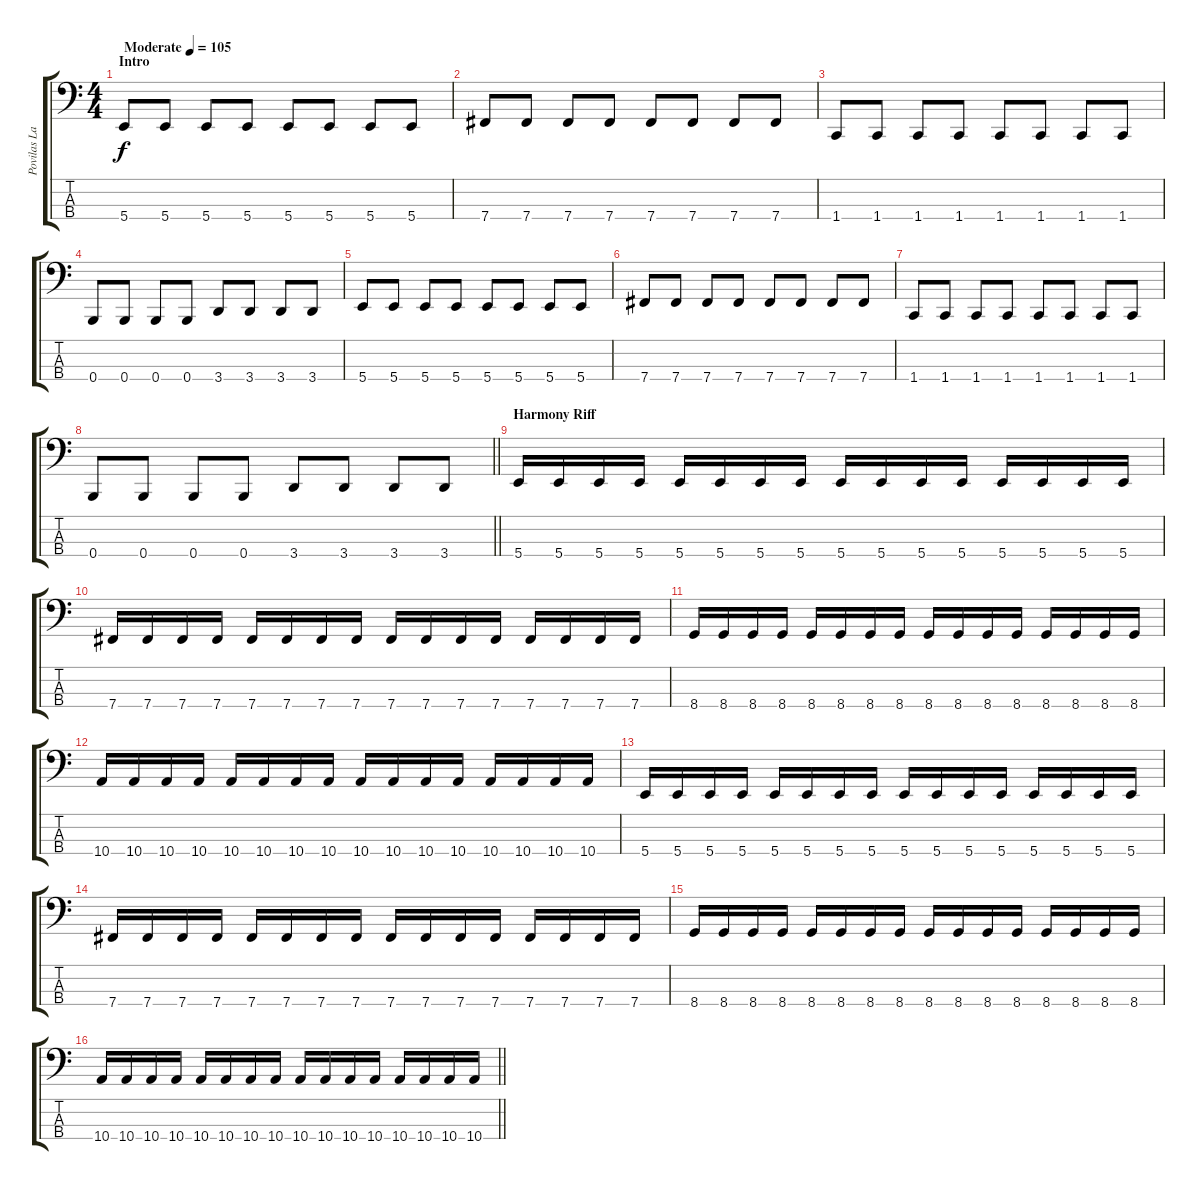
\track ("Povilas Laurinaitis " "Povilas La") {instrument electricbassfinger}
\staff {score tabs}
\tuning (E2 B1 Gb1 B0) {hide}
\ts (4 4)
\section ("" "Intro")
\tempo (105 "Moderate")
\clef f4
\ks c
5.4.8{dy f instrument electricbassfinger} 5.4.8 5.4.8 5.4.8 5.4.8 5.4.8 5.4.8 5.4.8 |
7.4.8 7.4.8 7.4.8 7.4.8 7.4.8 7.4.8 7.4.8 7.4.8 |
1.4.8 1.4.8 1.4.8 1.4.8 1.4.8 1.4.8 1.4.8 1.4.8 |
0.4.8 0.4.8 0.4.8 0.4.8 3.4.8 3.4.8 3.4.8 3.4.8 |
5.4.8 5.4.8 5.4.8 5.4.8 5.4.8 5.4.8 5.4.8 5.4.8 |
7.4.8 7.4.8 7.4.8 7.4.8 7.4.8 7.4.8 7.4.8 7.4.8 |
1.4.8 1.4.8 1.4.8 1.4.8 1.4.8 1.4.8 1.4.8 1.4.8 |
\barLineRight lightlight
0.4.8 0.4.8 0.4.8 0.4.8 3.4.8 3.4.8 3.4.8 3.4.8 |
\section ("" "Harmony Riff")
5.4.16 5.4.16 5.4.16 5.4.16 5.4.16 5.4.16 5.4.16 5.4.16 5.4.16 5.4.16 5.4.16 5.4.16 5.4.16 5.4.16 5.4.16 5.4.16 |
7.4.16 7.4.16 7.4.16 7.4.16 7.4.16 7.4.16 7.4.16 7.4.16 7.4.16 7.4.16 7.4.16 7.4.16 7.4.16 7.4.16 7.4.16 7.4.16 |
8.4.16 8.4.16 8.4.16 8.4.16 8.4.16 8.4.16 8.4.16 8.4.16 8.4.16 8.4.16 8.4.16 8.4.16 8.4.16 8.4.16 8.4.16 8.4.16 |
10.4.16 10.4.16 10.4.16 10.4.16 10.4.16 10.4.16 10.4.16 10.4.16 10.4.16 10.4.16 10.4.16 10.4.16 10.4.16 10.4.16 10.4.16 10.4.16 |
5.4.16 5.4.16 5.4.16 5.4.16 5.4.16 5.4.16 5.4.16 5.4.16 5.4.16 5.4.16 5.4.16 5.4.16 5.4.16 5.4.16 5.4.16 5.4.16 |
7.4.16 7.4.16 7.4.16 7.4.16 7.4.16 7.4.16 7.4.16 7.4.16 7.4.16 7.4.16 7.4.16 7.4.16 7.4.16 7.4.16 7.4.16 7.4.16 |
8.4.16 8.4.16 8.4.16 8.4.16 8.4.16 8.4.16 8.4.16 8.4.16 8.4.16 8.4.16 8.4.16 8.4.16 8.4.16 8.4.16 8.4.16 8.4.16 |
\barLineRight lightlight
10.4.16 10.4.16 10.4.16 10.4.16 10.4.16 10.4.16 10.4.16 10.4.16 10.4.16 10.4.16 10.4.16 10.4.16 10.4.16 10.4.16 10.4.16 10.4.16
